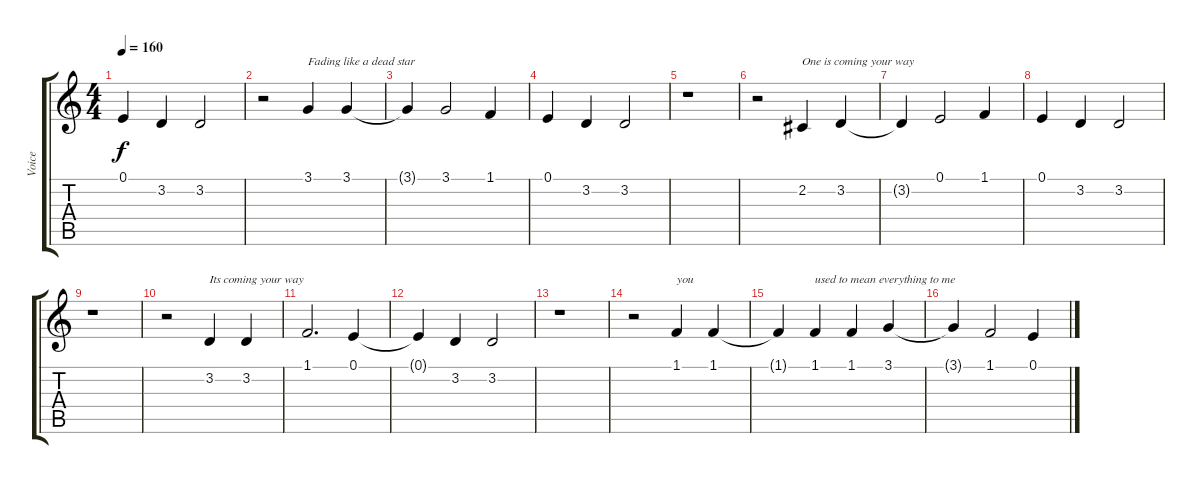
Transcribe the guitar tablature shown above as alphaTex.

\track ("Voice" "Voice") {instrument lead1square}
\staff {score tabs}
\tuning (E4 B3 G3 D3 A2 E2) {hide}
\ts (4 4)
\tempo 160
\clef g2
\ks c
0.1.4{dy f} 3.2.4 3.2.2 |
r.2 3.1.4{txt "Fading like a dead star"} 3.1.4 |
3.1{t}.4 3.1.2 1.1.4 |
0.1.4 3.2.4 3.2.2 |
r.1 |
r.2 2.2.4{txt "One is coming your way"} 3.2.4 |
3.2{t}.4 0.1.2 1.1.4 |
0.1.4 3.2.4 3.2.2 |
r.1 |
r.2 3.2.4{txt "Its coming your way"} 3.2.4 |
1.1.2{d} 0.1.4 |
0.1{t}.4 3.2.4 3.2.2 |
r.1 |
r.2 1.1.4{txt "you "} 1.1.4 |
1.1{t}.4 1.1.4{txt "used to mean everything to me"} 1.1.4 3.1.4 |
3.1{t}.4 1.1.2 0.1.4
